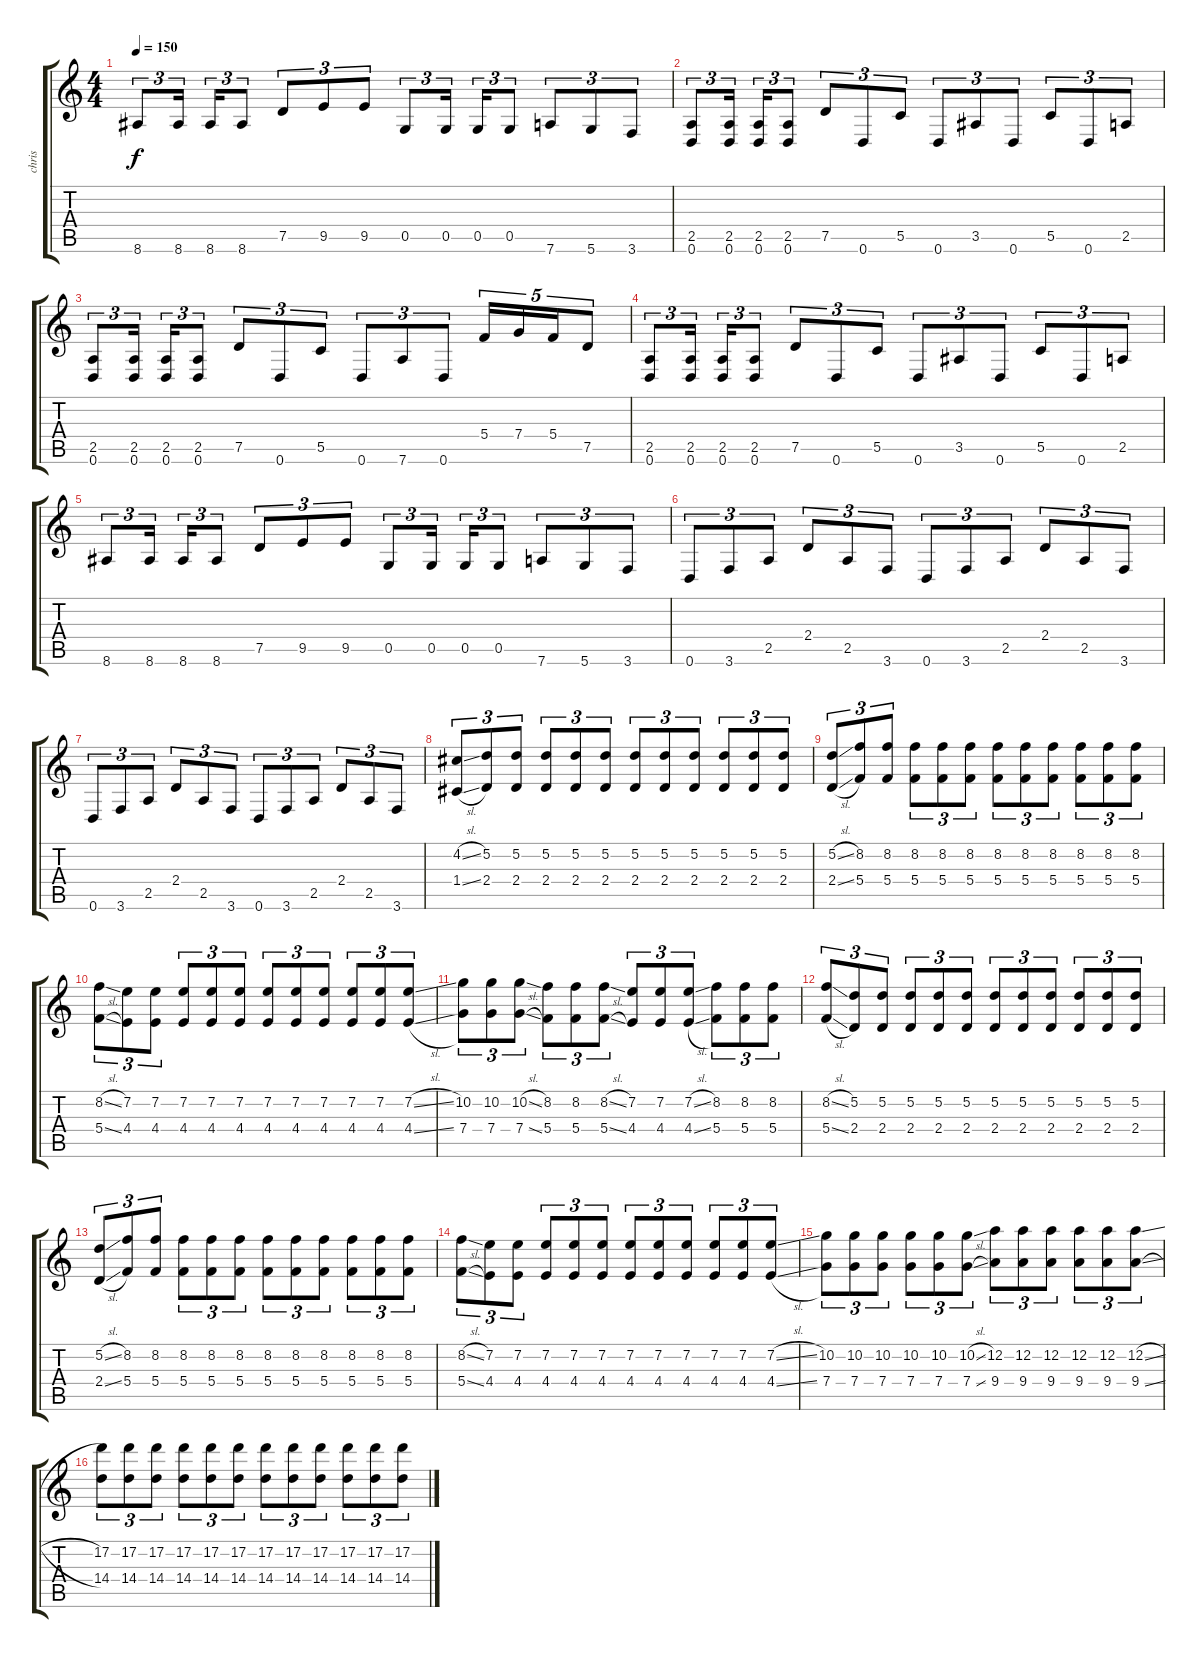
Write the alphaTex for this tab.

\track ("chris" "chris") {instrument distortionguitar}
\staff {score tabs}
\tuning (D4 A3 F3 C3 G2 D2) {hide}
\ts (4 4)
\tempo 150
\clef g2
\ks c
8.6.8{tu (3 2) dy f} 8.6.16{tu (3 2) beam splitsecondary} 8.6.16{tu (3 2)} 8.6.8{tu (3 2)} 7.5.8{tu (3 2)} 9.5.8{tu (3 2)} 9.5.8{tu (3 2)} 0.5.8{tu (3 2)} 0.5.16{tu (3 2) beam splitsecondary} 0.5.16{tu (3 2)} 0.5.8{tu (3 2)} 7.6.8{tu (3 2)} 5.6.8{tu (3 2)} 3.6.8{tu (3 2)} |
(2.5 0.6).8{tu (3 2)} (2.5 0.6).16{tu (3 2) beam splitsecondary} (2.5 0.6).16{tu (3 2)} (2.5 0.6).8{tu (3 2)} 7.5.8{tu (3 2)} 0.6.8{tu (3 2)} 5.5.8{tu (3 2)} 0.6.8{tu (3 2)} 3.5.8{tu (3 2)} 0.6.8{tu (3 2)} 5.5.8{tu (3 2)} 0.6.8{tu (3 2)} 2.5.8{tu (3 2)} |
(2.5 0.6).8{tu (3 2)} (2.5 0.6).16{tu (3 2) beam splitsecondary} (2.5 0.6).16{tu (3 2)} (2.5 0.6).8{tu (3 2)} 7.5.8{tu (3 2)} 0.6.8{tu (3 2)} 5.5.8{tu (3 2)} 0.6.8{tu (3 2)} 7.6.8{tu (3 2)} 0.6.8{tu (3 2)} 5.4.16{tu (5 4)} 7.4.16{tu (5 4)} 5.4.16{tu (5 4)} 7.5.8{tu (5 4)} |
(2.5 0.6).8{tu (3 2)} (2.5 0.6).16{tu (3 2) beam splitsecondary} (2.5 0.6).16{tu (3 2)} (2.5 0.6).8{tu (3 2)} 7.5.8{tu (3 2)} 0.6.8{tu (3 2)} 5.5.8{tu (3 2)} 0.6.8{tu (3 2)} 3.5.8{tu (3 2)} 0.6.8{tu (3 2)} 5.5.8{tu (3 2)} 0.6.8{tu (3 2)} 2.5.8{tu (3 2)} |
8.6.8{tu (3 2)} 8.6.16{tu (3 2) beam splitsecondary} 8.6.16{tu (3 2)} 8.6.8{tu (3 2)} 7.5.8{tu (3 2)} 9.5.8{tu (3 2)} 9.5.8{tu (3 2)} 0.5.8{tu (3 2)} 0.5.16{tu (3 2) beam splitsecondary} 0.5.16{tu (3 2)} 0.5.8{tu (3 2)} 7.6.8{tu (3 2)} 5.6.8{tu (3 2)} 3.6.8{tu (3 2)} |
0.6.8{tu (3 2)} 3.6.8{tu (3 2)} 2.5.8{tu (3 2)} 2.4.8{tu (3 2)} 2.5.8{tu (3 2)} 3.6.8{tu (3 2)} 0.6.8{tu (3 2)} 3.6.8{tu (3 2)} 2.5.8{tu (3 2)} 2.4.8{tu (3 2)} 2.5.8{tu (3 2)} 3.6.8{tu (3 2)} |
0.6.8{tu (3 2)} 3.6.8{tu (3 2)} 2.5.8{tu (3 2)} 2.4.8{tu (3 2)} 2.5.8{tu (3 2)} 3.6.8{tu (3 2)} 0.6.8{tu (3 2)} 3.6.8{tu (3 2)} 2.5.8{tu (3 2)} 2.4.8{tu (3 2)} 2.5.8{tu (3 2)} 3.6.8{tu (3 2)} |
(4.2{sl} 1.4{sl}).8{tu (3 2)} (5.2 2.4).8{tu (3 2)} (5.2 2.4).8{tu (3 2)} (5.2 2.4).8{tu (3 2)} (5.2 2.4).8{tu (3 2)} (5.2 2.4).8{tu (3 2)} (5.2 2.4).8{tu (3 2)} (5.2 2.4).8{tu (3 2)} (5.2 2.4).8{tu (3 2)} (5.2 2.4).8{tu (3 2)} (5.2 2.4).8{tu (3 2)} (5.2 2.4).8{tu (3 2)} |
(5.2{sl} 2.4{sl}).8{tu (3 2)} (8.2 5.4).8{tu (3 2)} (8.2 5.4).8{tu (3 2)} (8.2 5.4).8{tu (3 2)} (8.2 5.4).8{tu (3 2)} (8.2 5.4).8{tu (3 2)} (8.2 5.4).8{tu (3 2)} (8.2 5.4).8{tu (3 2)} (8.2 5.4).8{tu (3 2)} (8.2 5.4).8{tu (3 2)} (8.2 5.4).8{tu (3 2)} (8.2 5.4).8{tu (3 2)} |
(8.2{sl} 5.4{sl}).8{tu (3 2)} (7.2 4.4).8{tu (3 2)} (7.2 4.4).8{tu (3 2)} (7.2 4.4).8{tu (3 2)} (7.2 4.4).8{tu (3 2)} (7.2 4.4).8{tu (3 2)} (7.2 4.4).8{tu (3 2)} (7.2 4.4).8{tu (3 2)} (7.2 4.4).8{tu (3 2)} (7.2 4.4).8{tu (3 2)} (7.2 4.4).8{tu (3 2)} (7.2{sl} 4.4{sl}).8{tu (3 2)} |
(10.2 7.4).8{tu (3 2)} (10.2 7.4).8{tu (3 2)} (10.2{sl} 7.4{sl}).8{tu (3 2)} (8.2 5.4).8{tu (3 2)} (8.2 5.4).8{tu (3 2)} (8.2{sl} 5.4{sl}).8{tu (3 2)} (7.2 4.4).8{tu (3 2)} (7.2 4.4).8{tu (3 2)} (7.2{sl} 4.4{sl}).8{tu (3 2)} (8.2 5.4).8{tu (3 2)} (8.2 5.4).8{tu (3 2)} (8.2 5.4).8{tu (3 2)} |
(8.2{sl} 5.4{sl}).8{tu (3 2)} (5.2 2.4).8{tu (3 2)} (5.2 2.4).8{tu (3 2)} (5.2 2.4).8{tu (3 2)} (5.2 2.4).8{tu (3 2)} (5.2 2.4).8{tu (3 2)} (5.2 2.4).8{tu (3 2)} (5.2 2.4).8{tu (3 2)} (5.2 2.4).8{tu (3 2)} (5.2 2.4).8{tu (3 2)} (5.2 2.4).8{tu (3 2)} (5.2 2.4).8{tu (3 2)} |
(5.2{sl} 2.4{sl}).8{tu (3 2)} (8.2 5.4).8{tu (3 2)} (8.2 5.4).8{tu (3 2)} (8.2 5.4).8{tu (3 2)} (8.2 5.4).8{tu (3 2)} (8.2 5.4).8{tu (3 2)} (8.2 5.4).8{tu (3 2)} (8.2 5.4).8{tu (3 2)} (8.2 5.4).8{tu (3 2)} (8.2 5.4).8{tu (3 2)} (8.2 5.4).8{tu (3 2)} (8.2 5.4).8{tu (3 2)} |
(8.2{sl} 5.4{sl}).8{tu (3 2)} (7.2 4.4).8{tu (3 2)} (7.2 4.4).8{tu (3 2)} (7.2 4.4).8{tu (3 2)} (7.2 4.4).8{tu (3 2)} (7.2 4.4).8{tu (3 2)} (7.2 4.4).8{tu (3 2)} (7.2 4.4).8{tu (3 2)} (7.2 4.4).8{tu (3 2)} (7.2 4.4).8{tu (3 2)} (7.2 4.4).8{tu (3 2)} (7.2{sl} 4.4{sl}).8{tu (3 2)} |
(10.2 7.4).8{tu (3 2)} (10.2 7.4).8{tu (3 2)} (10.2 7.4).8{tu (3 2)} (10.2 7.4).8{tu (3 2)} (10.2 7.4).8{tu (3 2)} (10.2{sl} 7.4{sl}).8{tu (3 2)} (12.2 9.4).8{tu (3 2)} (12.2 9.4).8{tu (3 2)} (12.2 9.4).8{tu (3 2)} (12.2 9.4).8{tu (3 2)} (12.2 9.4).8{tu (3 2)} (12.2{sl} 9.4{sl}).8{tu (3 2)} |
(17.2 14.4).8{tu (3 2)} (17.2 14.4).8{tu (3 2)} (17.2 14.4).8{tu (3 2)} (17.2 14.4).8{tu (3 2)} (17.2 14.4).8{tu (3 2)} (17.2 14.4).8{tu (3 2)} (17.2 14.4).8{tu (3 2)} (17.2 14.4).8{tu (3 2)} (17.2 14.4).8{tu (3 2)} (17.2 14.4).8{tu (3 2)} (17.2 14.4).8{tu (3 2)} (17.2 14.4).8{tu (3 2)}
